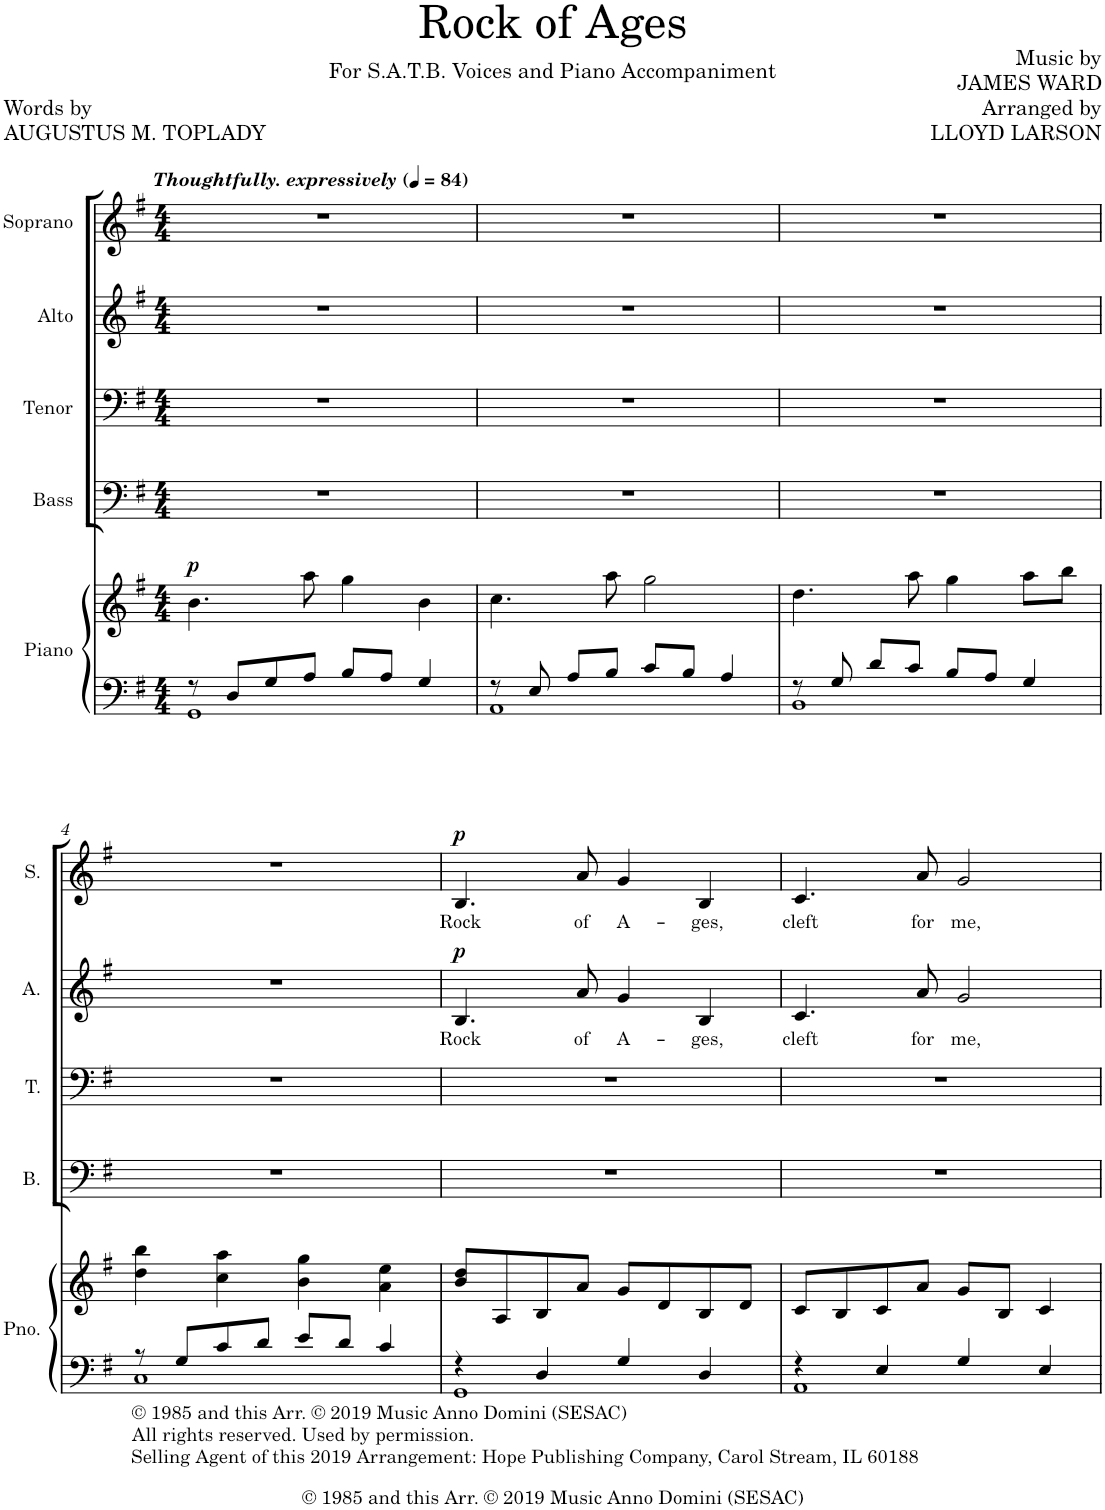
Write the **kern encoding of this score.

**kern	**kern	**dynam	**kern	**kern	**kern	**text	**dynam	**kern	**text	**dynam
*part5	*part5	*part5	*part4	*part3	*part2	*part2	*part2	*part1	*part1	*part1
*staff6	*staff5	*staff5/6	*staff4	*staff3	*staff2	*staff2	*staff2	*staff1	*staff1	*staff1
*I"Piano	*	*	*I"Bass	*I"Tenor	*I"Alto	*	*	*I"Soprano	*	*
*I'Pno.	*	*	*I'B.	*I'T.	*I'A.	*	*	*I'S.	*	*
*clefF4	*clefG2	*	*clefF4	*clefF4	*clefG2	*	*	*clefG2	*	*
*k[f#]	*k[f#]	*	*k[f#]	*k[f#]	*k[f#]	*	*	*k[f#]	*	*
*M4/4	*M4/4	*	*M4/4	*M4/4	*M4/4	*	*	*M4/4	*	*
*MM84	*MM84	*	*MM84	*MM84	*MM84	*	*	*MM84	*	*
=1	=1	=1	=1	=1	=1	=1	=1	=1	=1	=1
*^	*	*	*	*	*	*	*	*	*	*
!	!	!	!	!	!	!	!	!	!LO:TX:a:Bi:t=Thoughtfully. expressively	!	!
!	!	!	!LO:DY:a	!	!	!	!	!	!	!	!
8r	1GG	4.b\	p	1r	1r	1r	.	.	1r	.	.
8D/L	.	.	.	.	.	.	.	.	.	.	.
8G/	.	.	.	.	.	.	.	.	.	.	.
8A/J	.	8aa\	.	.	.	.	.	.	.	.	.
8B/L	.	4gg\	.	.	.	.	.	.	.	.	.
8A/J	.	.	.	.	.	.	.	.	.	.	.
4G/	.	4b\	.	.	.	.	.	.	.	.	.
=2	=2	=2	=2	=2	=2	=2	=2	=2	=2	=2	=2
8r	1AA	4.cc\	.	1r	1r	1r	.	.	1r	.	.
8E/	.	.	.	.	.	.	.	.	.	.	.
8A/L	.	.	.	.	.	.	.	.	.	.	.
8B/J	.	8aa\	.	.	.	.	.	.	.	.	.
8c/L	.	2gg\	.	.	.	.	.	.	.	.	.
8B/J	.	.	.	.	.	.	.	.	.	.	.
4A/	.	.	.	.	.	.	.	.	.	.	.
=3	=3	=3	=3	=3	=3	=3	=3	=3	=3	=3	=3
8r	1BB	4.dd\	.	1r	1r	1r	.	.	1r	.	.
8G/	.	.	.	.	.	.	.	.	.	.	.
8d/L	.	.	.	.	.	.	.	.	.	.	.
8c/J	.	8aa\	.	.	.	.	.	.	.	.	.
8B/L	.	4gg\	.	.	.	.	.	.	.	.	.
8A/J	.	.	.	.	.	.	.	.	.	.	.
4G/	.	8aa\L	.	.	.	.	.	.	.	.	.
.	.	8bb\J	.	.	.	.	.	.	.	.	.
!!LO:LB:g=z
=4	=4	=4	=4	=4	=4	=4	=4	=4	=4	=4	=4
!LO:TX:b:t=© 1985 and this Arr. © 2019 Music Anno Domini (SESAC)	!	!	!	!	!	!	!	!	!	!	!
!LO:TX:b:t=All rights reserved. Used by permission.	!	!	!	!	!	!	!	!	!	!	!
!LO:TX:b:t=Selling Agent of this 2019 Arrangement&colon; Hope Publishing Company, Carol Stream, IL 60188	!	!	!	!	!	!	!	!	!	!	!
8r	1C	4dd\ 4bb\	.	1r	1r	1r	.	.	1r	.	.
8G/L	.	.	.	.	.	.	.	.	.	.	.
8c/	.	4cc\ 4aa\	.	.	.	.	.	.	.	.	.
8d/J	.	.	.	.	.	.	.	.	.	.	.
8e/L	.	4b\ 4gg\	.	.	.	.	.	.	.	.	.
8d/J	.	.	.	.	.	.	.	.	.	.	.
4c/	.	4a\ 4ee\	.	.	.	.	.	.	.	.	.
=5	=5	=5	=5	=5	=5	=5	=5	=5	=5	=5	=5
!	!	!	!	!	!	!	!LO:LY:b	!LO:DY:a	!	!LO:LY:b	!LO:DY:a
4r	1GG	8b/ 8dd/L	.	1r	1r	4.B/	Rock	p	4.B/	Rock	p
.	.	8A/	.	.	.	.	.	.	.	.	.
4D/	.	8B/	.	.	.	.	.	.	.	.	.
!	!	!	!	!	!	!	!LO:LY:b	!	!	!LO:LY:b	!
.	.	8a/J	.	.	.	8a/	of	.	8a/	of	.
!	!	!	!	!	!	!	!LO:LY:b	!	!	!LO:LY:b	!
4G/	.	8g/L	.	.	.	4g/	A-	.	4g/	A-	.
.	.	8d/	.	.	.	.	.	.	.	.	.
!	!	!	!	!	!	!	!LO:LY:b	!	!	!LO:LY:b	!
4D/	.	8B/	.	.	.	4B/	-ges,	.	4B/	-ges,	.
.	.	8d/J	.	.	.	.	.	.	.	.	.
=6	=6	=6	=6	=6	=6	=6	=6	=6	=6	=6	=6
!	!	!	!	!	!	!	!LO:LY:b	!	!	!LO:LY:b	!
4r	1AA	8c/L	.	1r	1r	4.c/	cleft	.	4.c/	cleft	.
.	.	8B/	.	.	.	.	.	.	.	.	.
4E/	.	8c/	.	.	.	.	.	.	.	.	.
!	!	!	!	!	!	!	!LO:LY:b	!	!	!LO:LY:b	!
.	.	8a/J	.	.	.	8a/	for	.	8a/	for	.
!	!	!	!	!	!	!	!LO:LY:b	!	!	!LO:LY:b	!
4G/	.	8g/L	.	.	.	2g/	me,	.	2g/	me,	.
.	.	8B/J	.	.	.	.	.	.	.	.	.
4E/	.	4c/	.	.	.	.	.	.	.	.	.
*v	*v	*	*	*	*	*	*	*	*	*	*
=	=	=	=	=	=	=	=	=	=	=
*-	*-	*-	*-	*-	*-	*-	*-	*-	*-	*-
